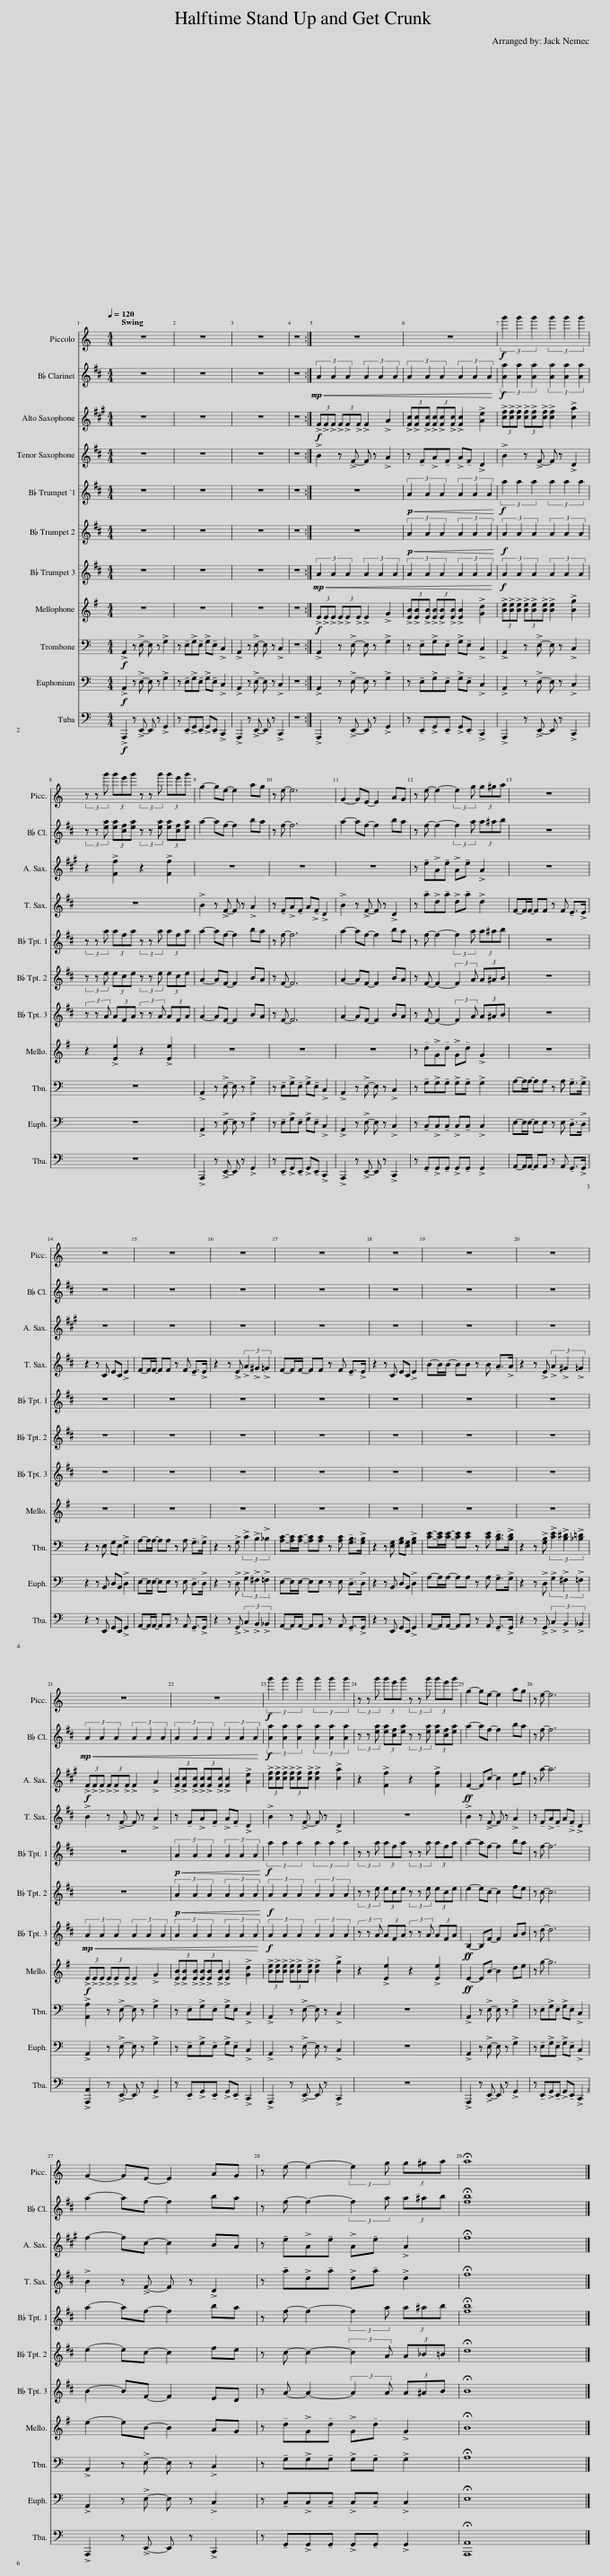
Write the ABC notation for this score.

X:1
%%score 1 2 3 4 5 6 7 8 9 10 11
L:1/8
Q:1/4=120
M:4/4
I:linebreak $
K:C
V:1 treble transpose=12
V:2 treble transpose=-2
V:3 treble transpose=-9
V:4 treble transpose=-14
V:5 treble transpose=-2
V:6 treble transpose=-2
V:7 treble transpose=-2
V:8 treble transpose=-7
V:9 bass
V:10 bass
V:11 bass
V:1
 z8 | z8 | z8 | z8 :| z8 | %5
 z8 |!f! (3g'2 g'2 g'2 (3g'2 g'2 g'2 |$ (3z z g' (3g'e'g' (3z z g' (3g'e'g' | g2- ge- e2 ag | z e- e6 | %10
 G2- GE- E2 AG | z e- e2- (3:2:2e2 g (3g^ga | z8 |$ z8 | z8 | %15
 z8 | z8 | z8 | z8 | z8 |$ %20
 z8 | z8 |!f! (3g'2 g'2 g'2 (3g'2 g'2 g'2 | (3z z g' (3g'e'g' (3z z g' (3g'e'g' | g2- ge- e2 ag | %25
 z e- e6 |$ G2- GE- E2 AG | z e- e2- (3:2:2e2 g (3g^ga | !fermata!a8 |] %29
V:2
[K:D] z8 | z8 | z8 | z8 :|!mp!!<(! (3A2 A2 A2 (3A2 A2 A2 | %5
 (3A2 A2 A2 (3A2 A2 A2!<)! |!f! (3[Aa]2 [Aa]2 [Aa]2 (3[Aa]2 [Aa]2 [Aa]2 |$ (3z z [ea] (3[ea][cf][ea] (3z z [ea] (3[ea][cf][ea] | a2- af- f2 ba | z f- f6 | %10
 a2- af- f2 ba | z f- f2- (3:2:2f2 a (3a^ab | z8 |$ z8 | z8 | %15
 z8 | z8 | z8 | z8 | z8 |$ %20
!mp!!<(! (3A2 A2 A2 (3A2 A2 A2 | (3A2 A2 A2 (3A2 A2 A2!<)! |!f! (3[Aa]2 [Aa]2 [Aa]2 (3[Aa]2 [Aa]2 [Aa]2 | (3z z [ea] (3[ea][cf][ea] (3z z [ea] (3[ea][cf][ea] | a2- af- f2 ba | %25
 z f- f6 |$ a2- af- f2 ba | z f- f2- (3:2:2f2 a (3a^ab | !fermata![fb]8 |] %29
V:3
[K:A] z8 | z8 | z8 | z8 :|!f! (3!>!F!>!F!>!F (3!>!F!>!F!>!F !>!F2 !>!A2 | %5
 (3!>![Fc]!>![Fc]!>![Fc] (3!>![Fc]!>![Fc]!>![Fc] !>![Fc]2 !>![Ae]2 | (3!>![cf]!>![cf]!>![cf] (3!>![cf]!>![cf]!>![cf] !>![cf]2 !>![ca]2 |$ z2 !>![Ff]2 z2 !>![Ff]2 | z8 | z8 | %10
 z8 | z !tenuto!e!>!A!tenuto!e !>!A!tenuto!e !>!A2 | z8 |$ z8 | z8 | %15
 z8 | z8 | z8 | z8 | z8 |$ %20
!f! (3!>!F!>!F!>!F (3!>!F!>!F!>!F !>!F2 !>!A2 | (3!>![Fc]!>![Fc]!>![Fc] (3!>![Fc]!>![Fc]!>![Fc] !>![Fc]2 !>![Ae]2 | (3!>![cf]!>![cf]!>![cf] (3!>![cf]!>![cf]!>![cf] !>![cf]2 !>![ca]2 | z2 !>![Ff]2 z2 !>![Ff]2 |!ff! F2- Fc- c2 ef | %25
 z a- a6 |$ f2- fc- c2 BA | z !tenuto!e!>!A!tenuto!e !>!A!tenuto!e !>!A2 | !fermata!f8 |] %29
V:4
[K:D] z8 | z8 | z8 | z8 :| !>!B2 z !>!F- F z !>!A2 | %5
 z !tenuto!F!>!A!tenuto!F !>!A!tenuto!F !>!D2 | !>!B2 z !>!F- F z !>!D2 |$ z8 | !>!B2 z !>!F- F z !>!A2 | z !tenuto!F!>!A!tenuto!F !>!A!tenuto!F !>!D2 | %10
 !>!B2 z !>!F- F z !>!D2 | z !tenuto!a!>!d!tenuto!a !>!d!tenuto!a !>!d2 | F-F/F/- FF z F !tenuto!E>!>!E |$ z2 z C EC !>!E2 | F-F/F/- FF z F !tenuto!E>!>!E | %15
 z2 z !>!E (3!>!A2 !>!^G2 !>!=G2 | F-F/F/- FF z F !tenuto!E>!>!E | z2 z C EC !>!E2 | B-B/B/- BB z B !tenuto!A>!>!A | z2 z !>!E (3!>!A2 !>!^G2 !>!=G2 |$ %20
 !>!B2 z !>!F- F z !>!A2 | z !tenuto!F!>!A!tenuto!F !>!A!tenuto!F !>!D2 | !>!B2 z !>!F- F z !>!D2 | z8 | !>!B2 z !>!F- F z !>!A2 | %25
 z !tenuto!F!>!A!tenuto!F !>!A!tenuto!F !>!D2 |$ !>!B2 z !>!F- F z !>!D2 | z !tenuto!a!>!d!tenuto!a !>!d!tenuto!a !>!d2 | !fermata!f8 |] %29
V:5
[K:D] z8 | z8 | z8 | z8 :| z8 | %5
!p!!<(! (3A2 A2 A2 (3A2 A2 A2!<)! |!f! (3a2 a2 a2 (3a2 a2 a2 |$ (3z z a (3afa (3z z a (3afa | a2- af- f2 ba | z f- f6 | %10
 a2- af- f2 ba | z f- f2- (3:2:2f2 a (3a^ab | z8 |$ z8 | z8 | %15
 z8 | z8 | z8 | z8 | z8 |$ %20
 z8 |!p!!<(! (3A2 A2 A2 (3A2 A2 A2!<)! |!f! (3a2 a2 a2 (3a2 a2 a2 | (3z z a (3afa (3z z a (3afa | a2- af- f2 ba | %25
 z f- f6 |$ a2- af- f2 ba | z f- f2- (3:2:2f2 a (3a^ab | !fermata![fb]8 |] %29
V:6
[K:D] z8 | z8 | z8 | z8 :| z8 | %5
!p!!<(! (3A2 A2 A2 (3A2 A2 A2!<)! |!f! (3A2 A2 A2 (3A2 A2 A2 |$ (3z z e (3ece (3z z e (3ece | A2- AF- F2 BA | z F- F6 | %10
 A2- AF- F2 BA | z F- F2- (3:2:2F2 A (3A^AB | z8 |$ z8 | z8 | %15
 z8 | z8 | z8 | z8 | z8 |$ %20
 z8 |!p!!<(! (3A2 A2 A2 (3A2 A2 A2!<)! |!f! (3A2 A2 A2 (3A2 A2 A2 | (3z z e (3ece (3z z e (3ece | e2- ec- c2 fe | %25
 z c- c6 |$ e2- ec- c2 fe | z c- c2- (3:2:2c2 A (3A_B=B | !fermata!d8 |] %29
V:7
[K:D] z8 | z8 | z8 | z8 :|!mp!!<(! (3A2 A2 A2 (3A2 A2 A2 | %5
 (3A2 A2 A2 (3A2 A2 A2!<)! |!f! (3A2 A2 A2 (3A2 A2 A2 |$ (3z z A (3AFA (3z z A (3AFA | A2- AF- F2 BA | z F- F6 | %10
 A2- AF- F2 BA | z F- F2- (3:2:2F2 A (3A^AB | z8 |$ z8 | z8 | %15
 z8 | z8 | z8 | z8 | z8 |$ %20
!mp!!<(! (3A2 A2 A2 (3A2 A2 A2 | (3A2 A2 A2 (3A2 A2 A2!<)! |!f! (3A2 A2 A2 (3A2 A2 A2 | (3z z A (3AFA (3z z A (3AFA |!ff! B,2- B,F- F2 AB | %25
 z d- d6 |$ B2- BF- F2 ED | z A- A2- (3:2:2A2 A (3A^AB | !fermata!B8 |] %29
V:8
[K:G] z8 | z8 | z8 | z8 :|!f! (3!>!E!>!E!>!E (3!>!E!>!E!>!E !>!E2 !>!G2 | %5
 (3!>![EB]!>![EB]!>![EB] (3!>![EB]!>![EB]!>![EB] !>![EB]2 !>![Gd]2 | (3!>![Be]!>![Be]!>![Be] (3!>![Be]!>![Be]!>![Be] !>![Be]2 !>![Bg]2 |$ z2 !>![Ee]2 z2 !>![Ee]2 | z8 | z8 | %10
 z8 | z !tenuto!d!>!G!tenuto!d !>!G!tenuto!d !>!G2 | z8 |$ z8 | z8 | %15
 z8 | z8 | z8 | z8 | z8 |$ %20
!f! (3!>!E!>!E!>!E (3!>!E!>!E!>!E !>!E2 !>!G2 | (3!>![EB]!>![EB]!>![EB] (3!>![EB]!>![EB]!>![EB] !>![EB]2 !>![Gd]2 | (3!>![Be]!>![Be]!>![Be] (3!>![Be]!>![Be]!>![Be] !>![Be]2 !>![Bg]2 | z2 !>![Ee]2 z2 !>![Ee]2 |!ff! E2- EB- B2 de | %25
 z g- g6 |$ e2- eB- B2 AG | z !tenuto!d!>!G!tenuto!d !>!G!tenuto!d !>!G2 | !fermata!B8 |] %29
V:9
!f! !>!A,,2 z !>!E,- E, z !>!G,2 | z !tenuto!E,!>!G,!tenuto!E, !>!G,!tenuto!E, !>!C,2 | !>!A,,2 z !>!E,- E, z !>!C,2 | z8 :| !>!A,,2 z !>!E,- E, z !>!G,2 | %5
 z !tenuto!E,!>!G,!tenuto!E, !>!G,!tenuto!E, !>!C,2 | !>!A,,2 z !>!E,- E, z !>!C,2 |$ z8 | !>!A,,2 z !>!E,- E, z !>!G,2 | z !tenuto!E,!>!G,!tenuto!E, !>!G,!tenuto!E, !>!C,2 | %10
 !>!A,,2 z !>!E,- E, z !>!C,2 | z !tenuto!G,!>!G,!tenuto!G, !>!G,!tenuto!G, !>!G,2 | A,-A,/A,/- A,A, z A, !tenuto!G,>!>!G, |$ z2 z E, G,E, !>!G,2 | A,-A,/A,/- A,A, z A, !tenuto!G,>!>!G, | %15
 z2 z !>!G, (3!>!C2 !>!B,2 !>!_B,2 | [A,C]-[A,C]/[A,C]/- [A,C][A,C] z [A,C] !tenuto![G,B,]>!>![G,B,] | z2 z [E,G,] [G,B,][E,G,] !>![G,B,]2 | [CE]-[CE]/[CE]/- [CE][CE] z [CE] !tenuto![B,D]>!>![B,D] | z2 z !>![G,B,] (3!>![CE]2 !>![B,^D]2 !>![_B,=D]2 |$ %20
 !>![A,,A,]2 z !>!E,- E, z !>!G,2 | z !tenuto!E,!>!G,!tenuto!E, !>!G,!tenuto!E, !>!C,2 | !>!A,,2 z !>!E,- E, z !>!C,2 | z8 | !>!A,,2 z !>!E,- E, z !>!G,2 | %25
 z !tenuto!E,!>!G,!tenuto!E, !>!G,!tenuto!E, !>!C,2 |$ !>!A,,2 z !>!E,- E, z !>!C,2 | z !tenuto!G,!>!G,!tenuto!G, !>!G,!tenuto!G, !>!G,2 | !fermata!A,8 |] %29
V:10
!f! !>!A,,2 z !>!E,- E, z !>!G,2 | z !tenuto!E,!>!G,!tenuto!E, !>!G,!tenuto!E, !>!C,2 | !>!A,,2 z !>!E,- E, z !>!C,2 | z8 :| !>!A,,2 z !>!E,- E, z !>!G,2 | %5
 z !tenuto!E,!>!G,!tenuto!E, !>!G,!tenuto!E, !>!C,2 | !>!A,,2 z !>!E,- E, z !>!C,2 |$ z8 | !>!A,,2 z !>!E,- E, z !>!G,2 | z !tenuto!E,!>!G,!tenuto!E, !>!G,!tenuto!E, !>!C,2 | %10
 !>!A,,2 z !>!E,- E, z !>!C,2 | z !tenuto!C,!>!C,!tenuto!C, !>!C,!tenuto!C, !>!C,2 | E,-E,/E,/- E,E, z E, !tenuto!D,>!>!D, |$ z2 z B,, D,B,, !>!D,2 | E,-E,/E,/- E,E, z E, !tenuto!D,>!>!D, | %15
 z2 z !>!D, (3!>!G,2 !>!^F,2 !>!=F,2 | E,-E,/E,/- E,E, z E, !tenuto!D,>!>!D, | z2 z B,, D,B,, !>!D,2 | A,-A,/A,/- A,A, z A, !tenuto!G,>!>!G, | z2 z !>!D, (3!>!G,2 !>!^F,2 !>!=F,2 |$ %20
 !>!A,,2 z !>!E,- E, z !>!G,2 | z !tenuto!E,!>!G,!tenuto!E, !>!G,!tenuto!E, !>!C,2 | !>!A,,2 z !>!E,- E, z !>!C,2 | z8 | !>!A,,2 z !>!E,- E, z !>!G,2 | %25
 z !tenuto!E,!>!G,!tenuto!E, !>!G,!tenuto!E, !>!C,2 |$ !>!A,,2 z !>!E,- E, z !>!C,2 | z !tenuto!C,!>!C,!tenuto!C, !>!C,!tenuto!C, !>!C,2 | !fermata!E,8 |] %29
V:11
!f! !>!A,,,2 z !>!E,,- E,, z !>!G,,2 | z !tenuto!E,,!>!G,,!tenuto!E,, !>!G,,!tenuto!E,, !>!C,,2 | !>!A,,,2 z !>!E,,- E,, z !>!C,,2 | z8 :| !>!A,,,2 z !>!E,,- E,, z !>!G,,2 | %5
 z !tenuto!E,,!>!G,,!tenuto!E,, !>!G,,!tenuto!E,, !>!C,,2 | !>!A,,,2 z !>!E,,- E,, z !>!C,,2 |$ z8 | !>!A,,,2 z !>!E,,- E,, z !>!G,,2 | z !tenuto!E,,!>!G,,!tenuto!E,, !>!G,,!tenuto!E,, !>!C,,2 | %10
 !>!A,,,2 z !>!E,,- E,, z !>!C,,2 | z !tenuto!G,,!>!G,,!tenuto!G,, !>!G,,!tenuto!G,, !>!G,,2 | A,,-A,,/A,,/- A,,A,, z A,, !tenuto!G,,>!>!G,, |$ z2 z E,, G,,E,, !>!G,,2 | A,,-A,,/A,,/- A,,A,, z A,, !tenuto!G,,>!>!G,, | %15
 z2 z !>!G,, (3!>!C,2 !>!B,,2 !>!_B,,2 | A,,-A,,/A,,/- A,,A,, z A,, !tenuto!G,,>!>!G,, | z2 z E,, G,,E,, !>!G,,2 | A,,-A,,/A,,/- A,,A,, z A,, !tenuto!G,,>!>!G,, | z2 z !>!G,, (3!>!C,2 !>!B,,2 !>!_B,,2 |$ %20
 !>![A,,,A,,]2 z !>!E,,- E,, z !>!G,,2 | z !tenuto!E,,!>!G,,!tenuto!E,, !>!G,,!tenuto!E,, !>!C,,2 | !>!A,,,2 z !>!E,,- E,, z !>!C,,2 | z8 | !>!A,,,2 z !>!E,,- E,, z !>!G,,2 | %25
 z !tenuto!E,,!>!G,,!tenuto!E,, !>!G,,!tenuto!E,, !>!C,,2 |$ !>!A,,,2 z !>!E,,- E,, z !>!C,,2 | z !tenuto!G,,!>!G,,!tenuto!G,, !>!G,,!tenuto!G,, !>!G,,2 | !fermata![A,,,A,,]8 |] %29
